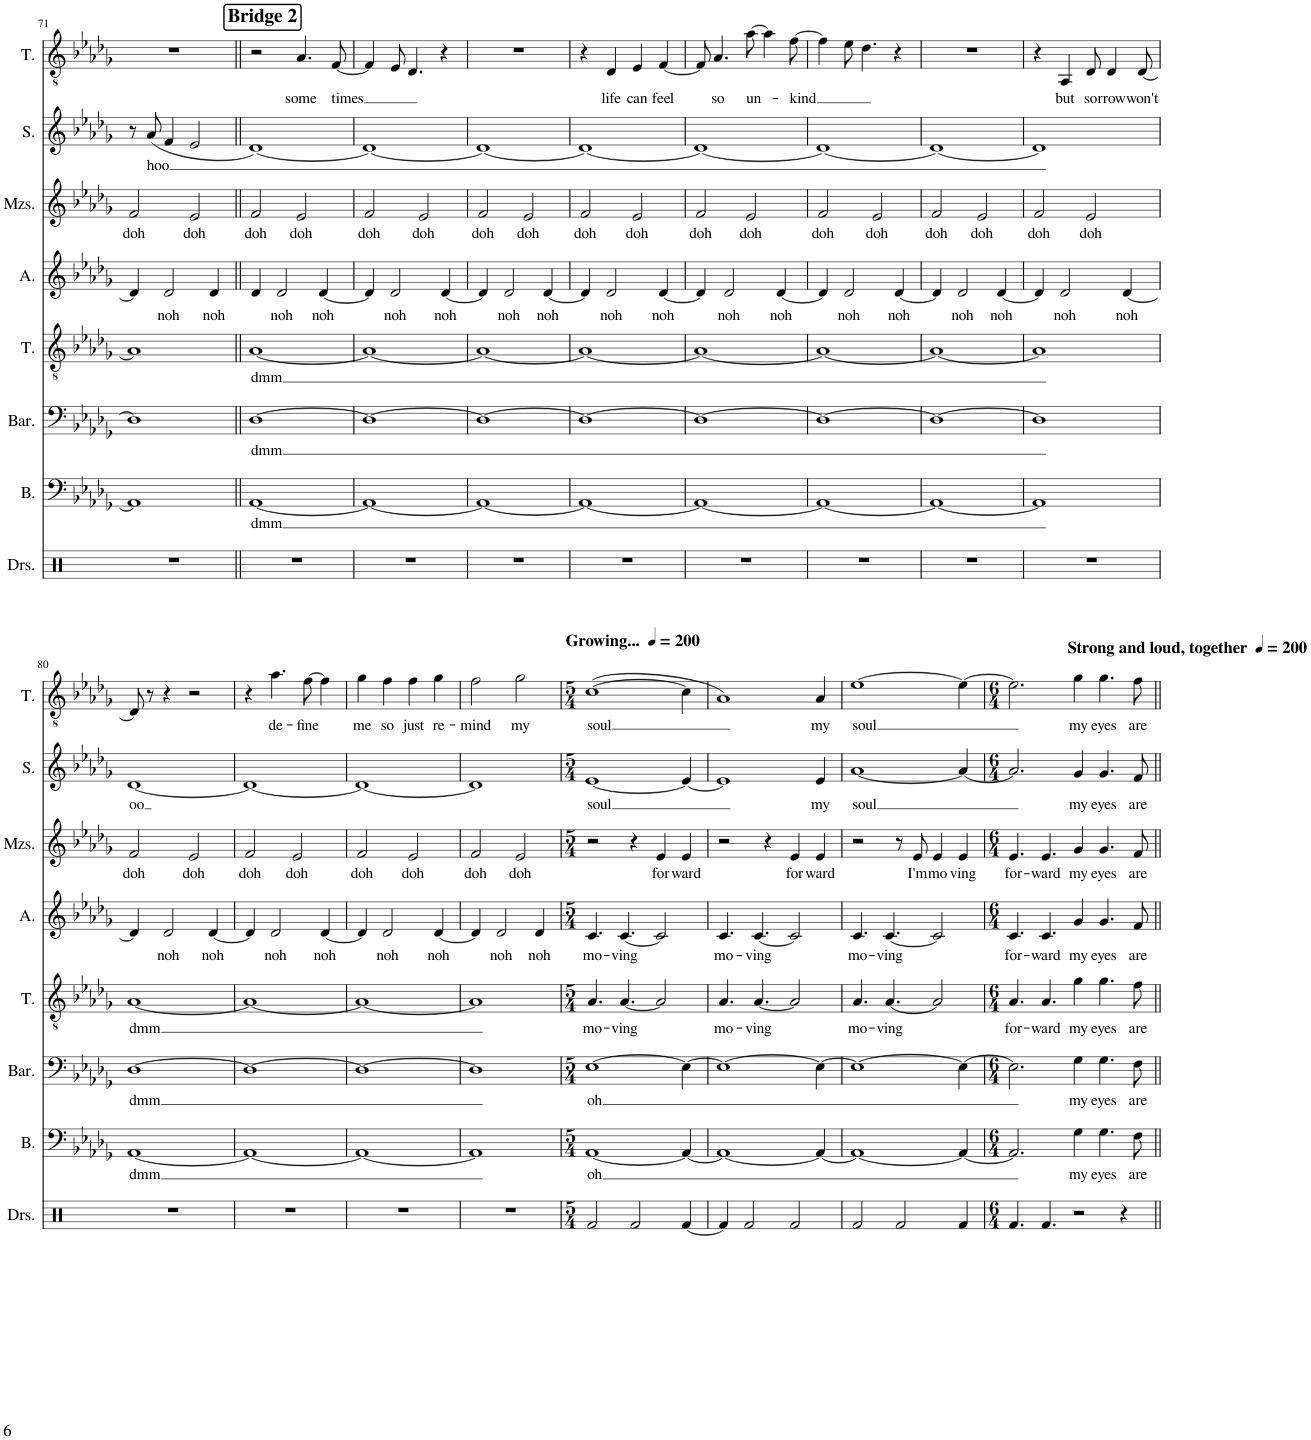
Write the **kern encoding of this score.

**kern	**kern	**text	**kern	**text	**kern	**text	**kern	**text	**kern	**text	**kern	**text	**kern	**text
*part8	*part7	*part7	*part6	*part6	*part5	*part5	*part4	*part4	*part3	*part3	*part2	*part2	*part1	*part1
*staff8	*staff7	*staff7	*staff6	*staff6	*staff5	*staff5	*staff4	*staff4	*staff3	*staff3	*staff2	*staff2	*staff1	*staff1
*I"Drumset	*I"Bass	*	*I"Baritone	*	*I"Tenor	*	*I"Alto	*	*I"Mezzo-soprano	*	*I"Soprano	*	*I"Tenor	*
*I'Drs.	*I'B.	*	*I'Bar.	*	*I'T.	*	*I'A.	*	*I'Mzs.	*	*I'S.	*	*I'T.	*
!!LO:PB:g=z
*clefX	*clefF4	*	*clefF4	*	*clefGv2	*	*clefG2	*	*clefG2	*	*clefG2	*	*clefGv2	*
*k[]	*k[b-e-a-d-g-]	*	*k[b-e-a-d-g-]	*	*k[b-e-a-d-g-]	*	*k[b-e-a-d-g-]	*	*k[b-e-a-d-g-]	*	*k[b-e-a-d-g-]	*	*k[b-e-a-d-g-]	*
*M4/4	*M4/4	*	*M4/4	*	*M4/4	*	*M4/4	*	*M4/4	*	*M4/4	*	*M4/4	*
=71	=71	=71	=71	=71	=71	=71	=71	=71	=71	=71	=71	=71	=71	=71
!	!	!	!	!	!	!	!	!	!	!LO:LY:b	!	!	!	!
1r	1AA-]	.	1D-]	.	1A-]	.	4d-/]	.	2f/	doh	8r	.	1r	.
!	!	!	!	!	!	!	!	!	!	!	!	!LO:LY:b	!	!
.	.	.	.	.	.	.	.	.	.	.	(8a-/	hoo	.	.
!	!	!	!	!	!	!	!	!LO:LY:b	!	!	!	!	!	!
.	.	.	.	.	.	.	2d-/	noh	.	.	4f/	.	.	.
!	!	!	!	!	!	!	!	!	!	!LO:LY:b	!	!	!	!
.	.	.	.	.	.	.	.	.	2e-/	doh	2e-/	.	.	.
!	!	!	!	!	!	!	!	!LO:LY:b	!	!	!	!	!	!
.	.	.	.	.	.	.	4d-/	noh	.	.	.	.	.	.
!!LO:REH:place=s1:a:B:cj:fs=14:t=Bridge 2
=72||	=72||	=72||	=72||	=72||	=72||	=72||	=72||	=72||	=72||	=72||	=72||	=72||	=72||	=72||
!	!	!LO:LY:b	!	!LO:LY:b	!	!LO:LY:b	!	!	!	!LO:LY:b	!	!	!	!
1r	[1AA-	dmm	[1D-	dmm	[1A-	dmm	4d-/	.	2f/	doh	[1d-)	.	2r	.
!	!	!	!	!	!	!	!	!LO:LY:b	!	!	!	!	!	!
.	.	.	.	.	.	.	2d-/	noh	.	.	.	.	.	.
!	!	!	!	!	!	!	!	!	!	!LO:LY:b	!	!	!	!LO:LY:b
.	.	.	.	.	.	.	.	.	2e-/	doh	.	.	4.A-/	some
!	!	!	!	!	!	!	!	!LO:LY:b	!	!	!	!	!	!
.	.	.	.	.	.	.	[4d-/	noh	.	.	.	.	.	.
!	!	!	!	!	!	!	!	!	!	!	!	!	!	!LO:LY:b
.	.	.	.	.	.	.	.	.	.	.	.	.	[8F/	times
=73	=73	=73	=73	=73	=73	=73	=73	=73	=73	=73	=73	=73	=73	=73
!	!	!	!	!	!	!	!	!	!	!LO:LY:b	!	!	!	!
1r	1AA-_	.	1D-_	.	1A-_	.	4d-/]	.	2f/	doh	1d-_	.	4F/]	.
!	!	!	!	!	!	!	!	!LO:LY:b	!	!	!	!	!	!
.	.	.	.	.	.	.	2d-/	noh	.	.	.	.	8E-/	.
.	.	.	.	.	.	.	.	.	.	.	.	.	4.D-/	.
!	!	!	!	!	!	!	!	!	!	!LO:LY:b	!	!	!	!
.	.	.	.	.	.	.	.	.	2e-/	doh	.	.	.	.
!	!	!	!	!	!	!	!	!LO:LY:b	!	!	!	!	!	!
.	.	.	.	.	.	.	[4d-/	noh	.	.	.	.	4r	.
=74	=74	=74	=74	=74	=74	=74	=74	=74	=74	=74	=74	=74	=74	=74
!	!	!	!	!	!	!	!	!	!	!LO:LY:b	!	!	!	!
1r	1AA-_	.	1D-_	.	1A-_	.	4d-/]	.	2f/	doh	1d-_	.	1r	.
!	!	!	!	!	!	!	!	!LO:LY:b	!	!	!	!	!	!
.	.	.	.	.	.	.	2d-/	noh	.	.	.	.	.	.
!	!	!	!	!	!	!	!	!	!	!LO:LY:b	!	!	!	!
.	.	.	.	.	.	.	.	.	2e-/	doh	.	.	.	.
!	!	!	!	!	!	!	!	!LO:LY:b	!	!	!	!	!	!
.	.	.	.	.	.	.	[4d-/	noh	.	.	.	.	.	.
=75	=75	=75	=75	=75	=75	=75	=75	=75	=75	=75	=75	=75	=75	=75
!	!	!	!	!	!	!	!	!	!	!LO:LY:b	!	!	!	!
1r	1AA-_	.	1D-_	.	1A-_	.	4d-/]	.	2f/	doh	1d-_	.	4r	.
!	!	!	!	!	!	!	!	!LO:LY:b	!	!	!	!	!	!LO:LY:b
.	.	.	.	.	.	.	2d-/	noh	.	.	.	.	4D-/	life
!	!	!	!	!	!	!	!	!	!	!LO:LY:b	!	!	!	!LO:LY:b
.	.	.	.	.	.	.	.	.	2e-/	doh	.	.	4E-/	can
!	!	!	!	!	!	!	!	!LO:LY:b	!	!	!	!	!	!LO:LY:b
.	.	.	.	.	.	.	[4d-/	noh	.	.	.	.	[4F/	feel
=76	=76	=76	=76	=76	=76	=76	=76	=76	=76	=76	=76	=76	=76	=76
!	!	!	!	!	!	!	!	!	!	!LO:LY:b	!	!	!	!
1r	1AA-_	.	1D-_	.	1A-_	.	4d-/]	.	2f/	doh	1d-_	.	8F/]	.
!	!	!	!	!	!	!	!	!	!	!	!	!	!	!LO:LY:b
.	.	.	.	.	.	.	.	.	.	.	.	.	4.A-/	so
!	!	!	!	!	!	!	!	!LO:LY:b	!	!	!	!	!	!
.	.	.	.	.	.	.	2d-/	noh	.	.	.	.	.	.
!	!	!	!	!	!	!	!	!	!	!LO:LY:b	!	!	!	!LO:LY:b
.	.	.	.	.	.	.	.	.	2e-/	doh	.	.	[8a-\	un-
.	.	.	.	.	.	.	.	.	.	.	.	.	4a-\]	.
!	!	!	!	!	!	!	!	!LO:LY:b	!	!	!	!	!	!
.	.	.	.	.	.	.	[4d-/	noh	.	.	.	.	.	.
!	!	!	!	!	!	!	!	!	!	!	!	!	!	!LO:LY:b
.	.	.	.	.	.	.	.	.	.	.	.	.	[8f\	-kind
=77	=77	=77	=77	=77	=77	=77	=77	=77	=77	=77	=77	=77	=77	=77
!	!	!	!	!	!	!	!	!	!	!LO:LY:b	!	!	!	!
1r	1AA-_	.	1D-_	.	1A-_	.	4d-/]	.	2f/	doh	1d-_	.	4f\]	.
!	!	!	!	!	!	!	!	!LO:LY:b	!	!	!	!	!	!
.	.	.	.	.	.	.	2d-/	noh	.	.	.	.	8e-\	.
.	.	.	.	.	.	.	.	.	.	.	.	.	4.d-\	.
!	!	!	!	!	!	!	!	!	!	!LO:LY:b	!	!	!	!
.	.	.	.	.	.	.	.	.	2e-/	doh	.	.	.	.
!	!	!	!	!	!	!	!	!LO:LY:b	!	!	!	!	!	!
.	.	.	.	.	.	.	[4d-/	noh	.	.	.	.	4r	.
=78	=78	=78	=78	=78	=78	=78	=78	=78	=78	=78	=78	=78	=78	=78
!	!	!	!	!	!	!	!	!	!	!LO:LY:b	!	!	!	!
1r	1AA-_	.	1D-_	.	1A-_	.	4d-/]	.	2f/	doh	1d-_	.	1r	.
!	!	!	!	!	!	!	!	!LO:LY:b	!	!	!	!	!	!
.	.	.	.	.	.	.	2d-/	noh	.	.	.	.	.	.
!	!	!	!	!	!	!	!	!	!	!LO:LY:b	!	!	!	!
.	.	.	.	.	.	.	.	.	2e-/	doh	.	.	.	.
!	!	!	!	!	!	!	!	!LO:LY:b	!	!	!	!	!	!
.	.	.	.	.	.	.	[4d-/	noh	.	.	.	.	.	.
=79	=79	=79	=79	=79	=79	=79	=79	=79	=79	=79	=79	=79	=79	=79
!	!	!	!	!	!	!	!	!	!	!LO:LY:b	!	!	!	!
1r	1AA-]	.	1D-]	.	1A-]	.	4d-/]	.	2f/	doh	1d-]	.	4r	.
!	!	!	!	!	!	!	!	!LO:LY:b	!	!	!	!	!	!LO:LY:b
.	.	.	.	.	.	.	2d-/	noh	.	.	.	.	4AA-/	but
!	!	!	!	!	!	!	!	!	!	!LO:LY:b	!	!	!	!LO:LY:b
.	.	.	.	.	.	.	.	.	2e-/	doh	.	.	8D-/	so-
!	!	!	!	!	!	!	!	!	!	!	!	!	!	!LO:LY:b
.	.	.	.	.	.	.	.	.	.	.	.	.	4D-/	-rrow
!	!	!	!	!	!	!	!	!LO:LY:b	!	!	!	!	!	!
.	.	.	.	.	.	.	[4d-/	noh	.	.	.	.	.	.
!	!	!	!	!	!	!	!	!	!	!	!	!	!	!LO:LY:b
.	.	.	.	.	.	.	.	.	.	.	.	.	[8D-/	won't
!!LO:LB:g=z
=80	=80	=80	=80	=80	=80	=80	=80	=80	=80	=80	=80	=80	=80	=80
!	!	!LO:LY:b	!	!LO:LY:b	!	!LO:LY:b	!	!	!	!LO:LY:b	!	!LO:LY:b	!	!
1r	[1AA-	dmm	[1D-	dmm	[1A-	dmm	4d-/]	.	2f/	doh	[1d-	oo	8D-/]	.
.	.	.	.	.	.	.	.	.	.	.	.	.	8r	.
!	!	!	!	!	!	!	!	!LO:LY:b	!	!	!	!	!	!
.	.	.	.	.	.	.	2d-/	noh	.	.	.	.	4r	.
!	!	!	!	!	!	!	!	!	!	!LO:LY:b	!	!	!	!
.	.	.	.	.	.	.	.	.	2e-/	doh	.	.	2r	.
!	!	!	!	!	!	!	!	!LO:LY:b	!	!	!	!	!	!
.	.	.	.	.	.	.	[4d-/	noh	.	.	.	.	.	.
=81	=81	=81	=81	=81	=81	=81	=81	=81	=81	=81	=81	=81	=81	=81
!	!	!	!	!	!	!	!	!	!	!LO:LY:b	!	!	!	!
1r	1AA-_	.	1D-_	.	1A-_	.	4d-/]	.	2f/	doh	1d-_	.	4r	.
!	!	!	!	!	!	!	!	!LO:LY:b	!	!	!	!	!	!LO:LY:b
.	.	.	.	.	.	.	2d-/	noh	.	.	.	.	4.a-\	de-
!	!	!	!	!	!	!	!	!	!	!LO:LY:b	!	!	!	!
.	.	.	.	.	.	.	.	.	2e-/	doh	.	.	.	.
!	!	!	!	!	!	!	!	!	!	!	!	!	!	!LO:LY:b
.	.	.	.	.	.	.	.	.	.	.	.	.	[8f\	-fine
!	!	!	!	!	!	!	!	!LO:LY:b	!	!	!	!	!	!
.	.	.	.	.	.	.	[4d-/	noh	.	.	.	.	4f\]	.
=82	=82	=82	=82	=82	=82	=82	=82	=82	=82	=82	=82	=82	=82	=82
!	!	!	!	!	!	!	!	!	!	!LO:LY:b	!	!	!	!LO:LY:b
1r	1AA-_	.	1D-_	.	1A-_	.	4d-/]	.	2f/	doh	1d-_	.	4g-\	me
!	!	!	!	!	!	!	!	!LO:LY:b	!	!	!	!	!	!LO:LY:b
.	.	.	.	.	.	.	2d-/	noh	.	.	.	.	4f\	so
!	!	!	!	!	!	!	!	!	!	!LO:LY:b	!	!	!	!LO:LY:b
.	.	.	.	.	.	.	.	.	2e-/	doh	.	.	4f\	just
!	!	!	!	!	!	!	!	!LO:LY:b	!	!	!	!	!	!LO:LY:b
.	.	.	.	.	.	.	[4d-/	noh	.	.	.	.	4g-\	re-
=83	=83	=83	=83	=83	=83	=83	=83	=83	=83	=83	=83	=83	=83	=83
!	!	!	!	!	!	!	!	!	!	!LO:LY:b	!	!	!	!LO:LY:b
1r	1AA-]	.	1D-]	.	1A-]	.	4d-/]	.	2f/	doh	1d-]	.	2f\	-mind
!	!	!	!	!	!	!	!	!LO:LY:b	!	!	!	!	!	!
.	.	.	.	.	.	.	2d-/	noh	.	.	.	.	.	.
!	!	!	!	!	!	!	!	!	!	!LO:LY:b	!	!	!	!LO:LY:b
.	.	.	.	.	.	.	.	.	2e-/	doh	.	.	2g-\	my
!	!	!	!	!	!	!	!	!LO:LY:b	!	!	!	!	!	!
.	.	.	.	.	.	.	4d-/	noh	.	.	.	.	.	.
=84	=84	=84	=84	=84	=84	=84	=84	=84	=84	=84	=84	=84	=84	=84
*M5/4	*M5/4	*	*M5/4	*	*M5/4	*	*M5/4	*	*M5/4	*	*M5/4	*	*M5/4	*
*	*	*	*	*	*	*	*	*	*	*	*	*	*MM200	*
!	!	!	!	!	!	!	!	!	!	!	!	!	!LO:TX:a:B:t=Growing...	!
!	!	!LO:LY:b	!	!LO:LY:b	!	!LO:LY:b	!	!LO:LY:b	!	!	!	!LO:LY:b	!	!LO:LY:b
2Rf/	[1AA-	oh	[1E-	oh	4.A-/	mo-	4.c/	mo-	2r	.	[1e-	soul	([1c	soul
!	!	!	!	!	!	!LO:LY:b	!	!LO:LY:b	!	!	!	!	!	!
.	.	.	.	.	[4.A-/	-ving	[4.c/	-ving	.	.	.	.	.	.
2Rf/	.	.	.	.	.	.	.	.	4r	.	.	.	.	.
!	!	!	!	!	!	!	!	!	!	!LO:LY:b	!	!	!	!
.	.	.	.	.	2A-/]	.	2c/]	.	4e-/	for-	.	.	.	.
!	!	!	!	!	!	!	!	!	!	!LO:LY:b	!	!	!	!
[4Rf/	4AA-/_	.	4E-\_	.	.	.	.	.	4e-/	-ward	4e-/_	.	4c\]	.
=85	=85	=85	=85	=85	=85	=85	=85	=85	=85	=85	=85	=85	=85	=85
!	!	!	!	!	!	!LO:LY:b	!	!LO:LY:b	!	!	!	!	!	!
4Rf/]	1AA-_	.	1E-_	.	4.A-/	mo-	4.c/	mo-	2r	.	1e-]	.	1A-)	.
2Rf/	.	.	.	.	.	.	.	.	.	.	.	.	.	.
!	!	!	!	!	!	!LO:LY:b	!	!LO:LY:b	!	!	!	!	!	!
.	.	.	.	.	[4.A-/	-ving	[4.c/	-ving	.	.	.	.	.	.
.	.	.	.	.	.	.	.	.	4r	.	.	.	.	.
!	!	!	!	!	!	!	!	!	!	!LO:LY:b	!	!	!	!
2Rf/	.	.	.	.	2A-/]	.	2c/]	.	4e-/	for-	.	.	.	.
!	!	!	!	!	!	!	!	!	!	!LO:LY:b	!	!LO:LY:b	!	!LO:LY:b
.	4AA-/_	.	4E-\_	.	.	.	.	.	4e-/	-ward	4e-/	my	4A-/	my
=86	=86	=86	=86	=86	=86	=86	=86	=86	=86	=86	=86	=86	=86	=86
!	!	!	!	!	!	!LO:LY:b	!	!LO:LY:b	!	!	!	!LO:LY:b	!	!LO:LY:b
2Rf/	1AA-_	.	1E-_	.	4.A-/	mo-	4.c/	mo-	2r	.	[1a-	soul	[1e-	soul
!	!	!	!	!	!	!LO:LY:b	!	!LO:LY:b	!	!	!	!	!	!
.	.	.	.	.	[4.A-/	-ving	[4.c/	-ving	.	.	.	.	.	.
2Rf/	.	.	.	.	.	.	.	.	8r	.	.	.	.	.
!	!	!	!	!	!	!	!	!	!	!LO:LY:b	!	!	!	!
.	.	.	.	.	.	.	.	.	8e-/	I'm	.	.	.	.
!	!	!	!	!	!	!	!	!	!	!LO:LY:b	!	!	!	!
.	.	.	.	.	2A-/]	.	2c/]	.	4e-/	mo-	.	.	.	.
!	!	!	!	!	!	!	!	!	!	!LO:LY:b	!	!	!	!
4Rf/	4AA-/_	.	4E-\_	.	.	.	.	.	4e-/	-ving	4a-/_	.	4e-\_	.
=87	=87	=87	=87	=87	=87	=87	=87	=87	=87	=87	=87	=87	=87	=87
*M6/4	*M6/4	*	*M6/4	*	*M6/4	*	*M6/4	*	*M6/4	*	*M6/4	*	*M6/4	*
!	!	!	!	!	!	!LO:LY:b	!	!LO:LY:b	!	!LO:LY:b	!	!	!	!
4.Rf/	2.AA-/]	.	2.E-\]	.	4.A-/	for-	4.c/	for-	4.e-/	for-	2.a-/]	.	2.e-\]	.
!	!	!	!	!	!	!LO:LY:b	!	!LO:LY:b	!	!LO:LY:b	!	!	!	!
4.Rf/	.	.	.	.	4.A-/	-ward	4.c/	-ward	4.e-/	-ward	.	.	.	.
*	*	*	*	*	*	*	*	*	*	*	*	*	*MM200	*
!	!	!	!	!	!	!	!	!	!	!	!	!	!LO:TX:a:B:t=Strong and loud, together	!
!	!	!LO:LY:b	!	!LO:LY:b	!	!LO:LY:b	!	!LO:LY:b	!	!LO:LY:b	!	!LO:LY:b	!	!LO:LY:b
2r	4G-\	my	4G-\	my	4g-\	my	4g-/	my	4g-/	my	4g-/	my	4g-\	my
!	!	!LO:LY:b	!	!LO:LY:b	!	!LO:LY:b	!	!LO:LY:b	!	!LO:LY:b	!	!LO:LY:b	!	!LO:LY:b
.	4.G-\	eyes	4.G-\	eyes	4.g-\	eyes	4.g-/	eyes	4.g-/	eyes	4.g-/	eyes	4.g-\	eyes
4r	.	.	.	.	.	.	.	.	.	.	.	.	.	.
!	!	!LO:LY:b	!	!LO:LY:b	!	!LO:LY:b	!	!LO:LY:b	!	!LO:LY:b	!	!LO:LY:b	!	!LO:LY:b
.	8F\	are	8F\	are	8f\	are	8f/	are	8f/	are	8f/	are	8f\	are
=||	=||	=||	=||	=||	=||	=||	=||	=||	=||	=||	=||	=||	=||	=||
*-	*-	*-	*-	*-	*-	*-	*-	*-	*-	*-	*-	*-	*-	*-
